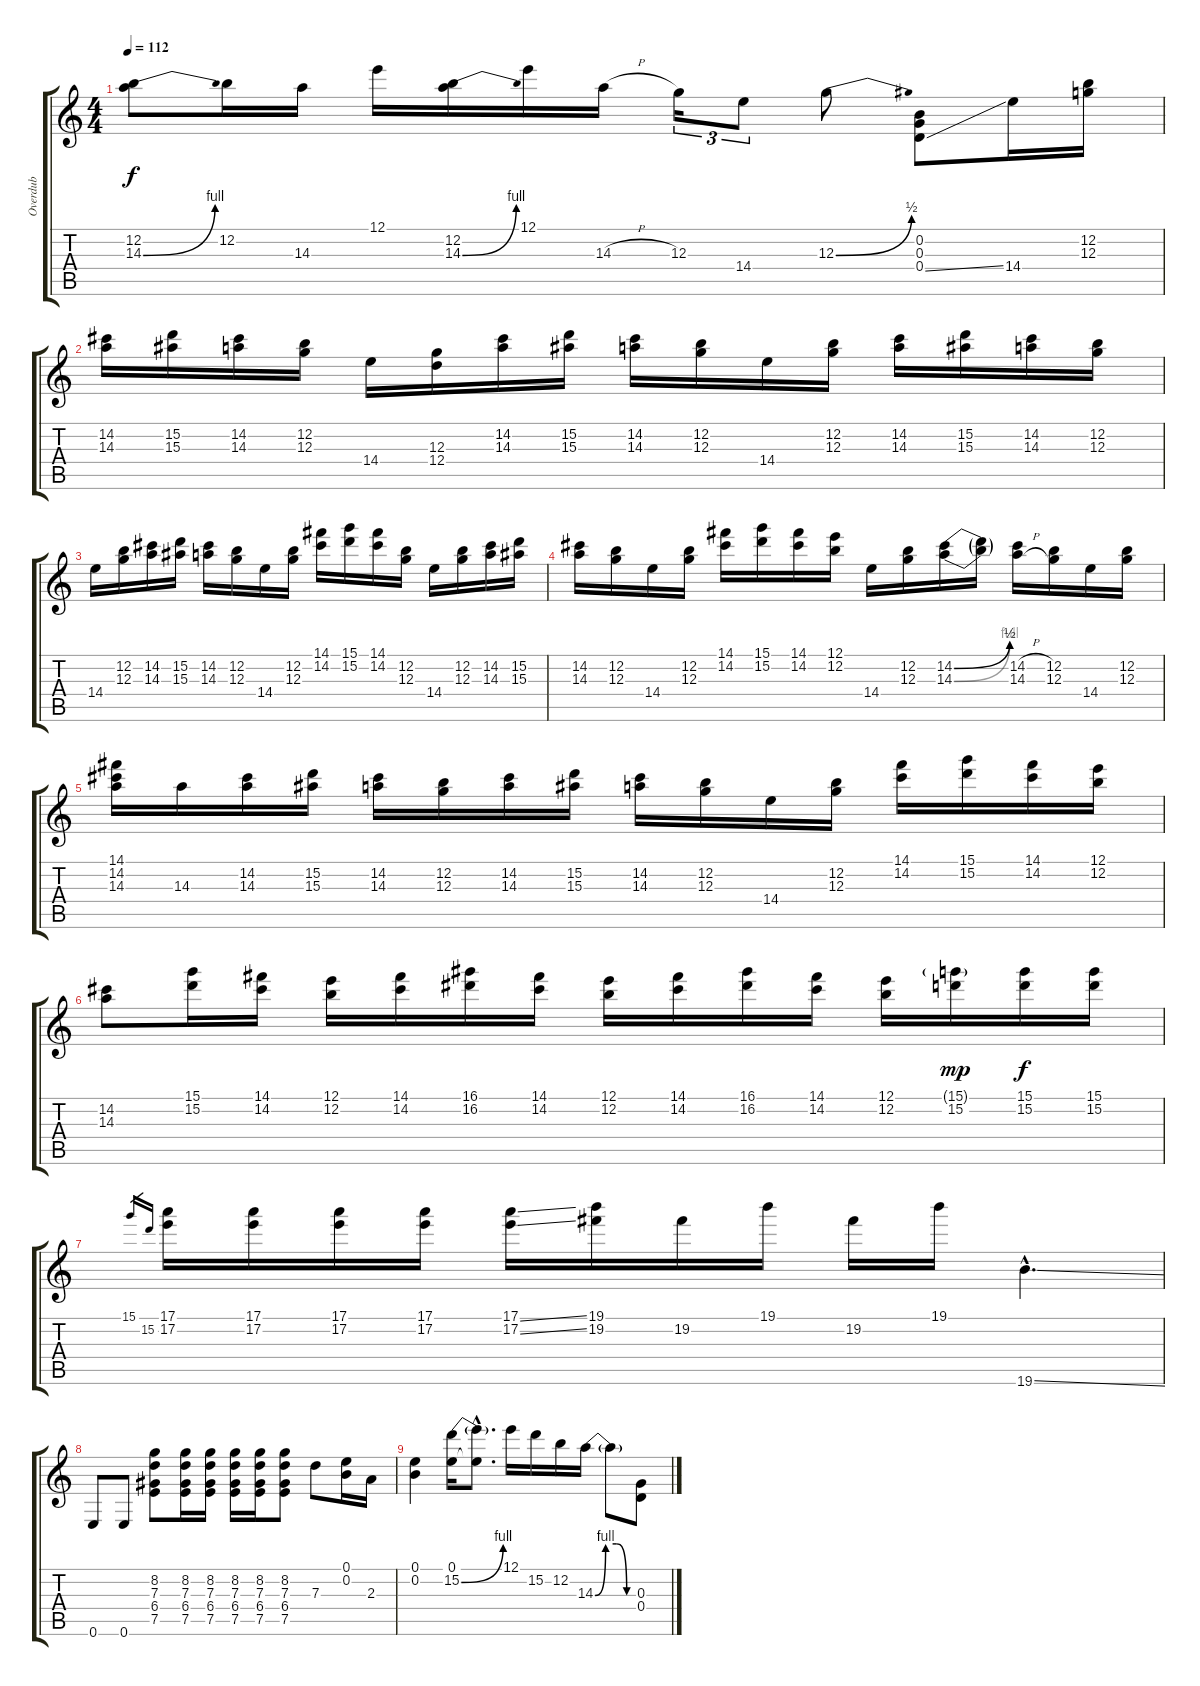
\track ("Overdub" "Overdub") {instrument fretlessbass}
\staff {score tabs}
\tuning (E4 B3 G3 D3 A2 E2) {hide}
\ts (4 4)
\tempo 112
\clef g2
\ks c
(12.2 14.3{be (bend 0 0 60 4)}).8{dy f} 12.2.16 14.3.16 12.1.16 (12.2 14.3{be (bend 0 0 60 4)}).16 12.1.16 14.3{h}.16 12.3.16{tu (3 2)} 14.4.8{tu (3 2)} 12.3{be (bend 0 0 60 2)}.8 (0.2 0.3 0.4{ss}).8 14.4.16 (12.2 12.3).16 |
(14.2 14.3).16 (15.2 15.3).16 (14.2 14.3).16 (12.2 12.3).16 14.4.16 (12.3 12.4).16 (14.2 14.3).16 (15.2 15.3).16 (14.2 14.3).16 (12.2 12.3).16 14.4.16 (12.2 12.3).16 (14.2 14.3).16 (15.2 15.3).16 (14.2 14.3).16 (12.2 12.3).16 |
14.4.16 (12.2 12.3).16 (14.2 14.3).16 (15.2 15.3).16 (14.2 14.3).16 (12.2 12.3).16 14.4.16 (12.2 12.3).16 (14.1 14.2).16 (15.1 15.2).16 (14.1 14.2).16 (12.2 12.3).16 14.4.16 (12.2 12.3).16 (14.2 14.3).16 (15.2 15.3).16 |
(14.2 14.3).16 (12.2 12.3).16 14.4.16 (12.2 12.3).16 (14.1 14.2).16 (15.1 15.2).16 (14.1 14.2).16 (12.1 12.2).16 14.4.16 (12.2 12.3).16 (14.2{be (bend 0 0 60 2)} 14.3{be (bend 0 0 60 4)}).16 (14.2{t} 14.3{t}).16 (14.2{h} 14.3{h}).16 (12.2 12.3).16 14.4.16 (12.2 12.3).16 |
(14.1 14.2 14.3).16 14.3.16 (14.2 14.3).16 (15.2 15.3).16 (14.2 14.3).16 (12.2 12.3).16 (14.2 14.3).16 (15.2 15.3).16 (14.2 14.3).16 (12.2 12.3).16 14.4.16 (12.2 12.3).16 (14.1 14.2).16 (15.1 15.2).16 (14.1 14.2).16 (12.1 12.2).16 |
(14.2 14.3).8 (15.1 15.2).16 (14.1 14.2).16 (12.1 12.2).16 (14.1 14.2).16 (16.1 16.2).16 (14.1 14.2).16 (12.1 12.2).16 (14.1 14.2).16 (16.1 16.2).16 (14.1 14.2).16 (12.1 12.2).16 (15.1{g} 15.2).16{dy mp} (15.1 15.2).16{dy f} (15.1 15.2).16 |
15.1.16{gr} 15.2.16{gr} (17.1 17.2).16 (17.1 17.2).16 (17.1 17.2).16 (17.1 17.2).16 (17.1{ss} 17.2{ss}).16 (19.1 19.2).16 19.2.16 19.1.16 19.2.16 19.1.16 19.6{ss hac}.4{d} |
0.6.8 0.6.8 (8.2 7.3 6.4 7.5).8 (8.2 7.3 6.4 7.5).16 (8.2 7.3 6.4 7.5).16 (8.2 7.3 6.4 7.5).16 (8.2 7.3 6.4 7.5).16 (8.2 7.3 6.4 7.5).8 7.3.8 (0.1 0.2).16 2.3.16 |
(0.1 0.2).4 (0.1 15.2{be (bend 0 0 60 4)}).16 (0.1{hac t} 15.2{hac t}).8{d} 12.1.16 15.2.16 12.2.16 14.3{be (custom 0 0 15 4 30 4 45 0 60 0)}.16 14.3{t}.8 (0.3 0.4).8
